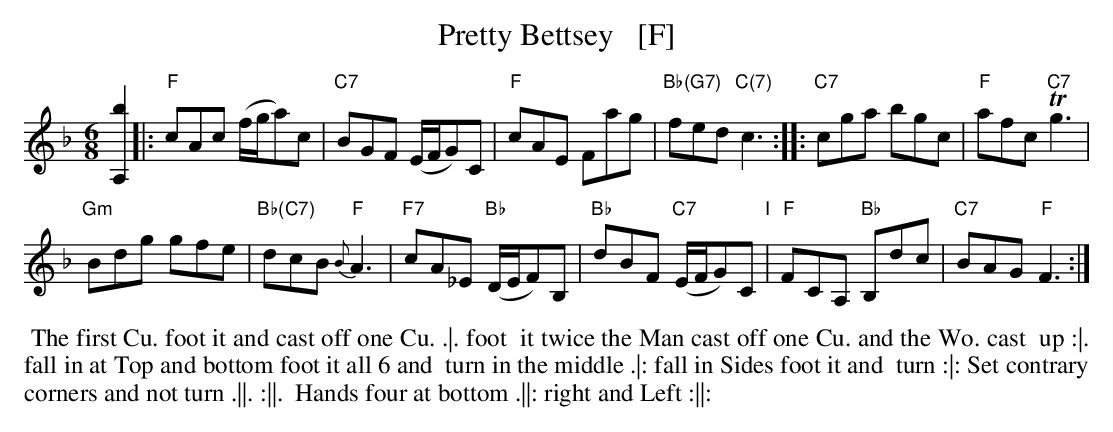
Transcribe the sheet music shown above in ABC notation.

X:1
T:Pretty Bettsey   [F]
M:6/8
L:1/8
K:F
[b2A,2]|:\
"F"cAc (f/g/a)c | "C7"BGF (E/F/G)C |\
"F"cAE Fag | "Bb(G7)"fed "C(7)"c3 ::\
"C7"cga bgc | "F"afc "C7"Tg3 |
"Gm"Bdg gfe | "Bb(C7)"dcB "F"{B}A3 |\
"F7"cA_E "Bb"(D/E/F)B, | "Bb"dBF "C7"(E/F/G)C "I"|\
"F"FCA, "Bb"B,dc | "C7"BAG "F"F3 :|
